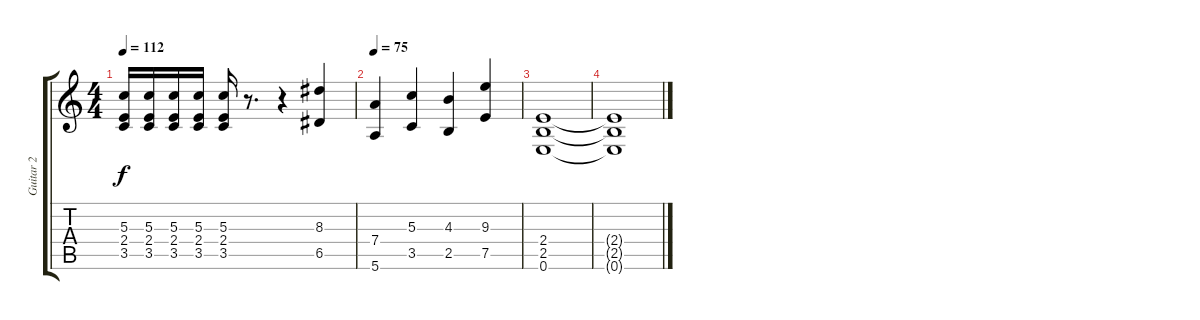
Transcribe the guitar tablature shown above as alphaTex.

\track ("Guitar 2" "Guitar 2") {instrument overdrivenguitar}
\staff {score tabs}
\tuning (E4 B3 G3 D3 A2 E2) {hide}
\ts (4 4)
\tempo 112
\clef g2
\ks c
(5.3 2.4 3.5).16{dy f} (5.3 2.4 3.5).16 (5.3 2.4 3.5).16 (5.3 2.4 3.5).16 (5.3 2.4 3.5).16 r.8{d} r.4 (8.3 6.5).4 |
\tempo 75
(7.4 5.6).4 (5.3 3.5).4 (4.3 2.5).4 (9.3 7.5).4 |
(2.4 2.5 0.6).1 |
(2.4{t} 2.5{t} 0.6{t}).1
